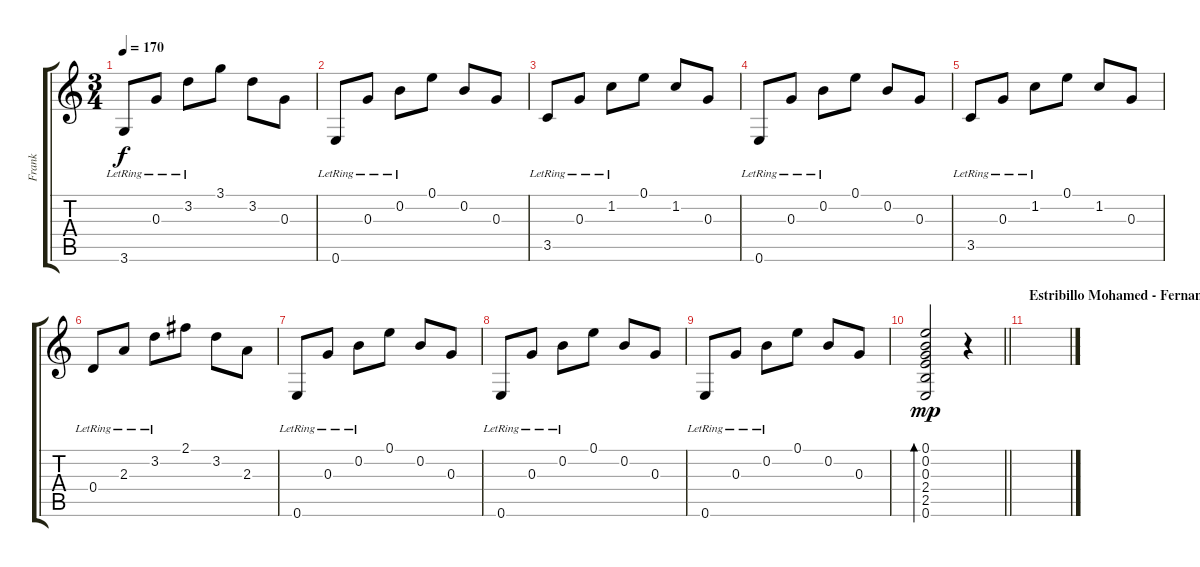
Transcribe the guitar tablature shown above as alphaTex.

\track ("Frank" "Frank") {instrument acousticguitarsteel}
\staff {score tabs}
\tuning (E4 B3 G3 D3 A2 E2) {hide}
\ts (3 4)
\tempo 170
\clef g2
\ks c
3.6{lr}.8{dy f} 0.3{lr}.8 3.2{lr}.8 3.1.8 3.2.8 0.3.8 |
0.6{lr}.8 0.3{lr}.8 0.2{lr}.8 0.1.8 0.2.8 0.3.8 |
3.5{lr}.8 0.3{lr}.8 1.2{lr}.8 0.1.8 1.2.8 0.3.8 |
0.6{lr}.8 0.3{lr}.8 0.2{lr}.8 0.1.8 0.2.8 0.3.8 |
3.5{lr}.8 0.3{lr}.8 1.2{lr}.8 0.1.8 1.2.8 0.3.8 |
0.4{lr}.8 2.3{lr}.8 3.2{lr}.8 2.1.8 3.2.8 2.3.8 |
0.6{lr}.8 0.3{lr}.8 0.2{lr}.8 0.1.8 0.2.8 0.3.8 |
0.6{lr}.8 0.3{lr}.8 0.2{lr}.8 0.1.8 0.2.8 0.3.8 |
0.6{lr}.8 0.3{lr}.8 0.2{lr}.8 0.1.8 0.2.8 0.3.8 |
\barLineRight lightlight
(0.1 0.2 0.3 2.4 2.5 0.6).2{bd 240 dy mp} r.4 |
\section ("" "Estribillo Mohamed - Fernando 2")
